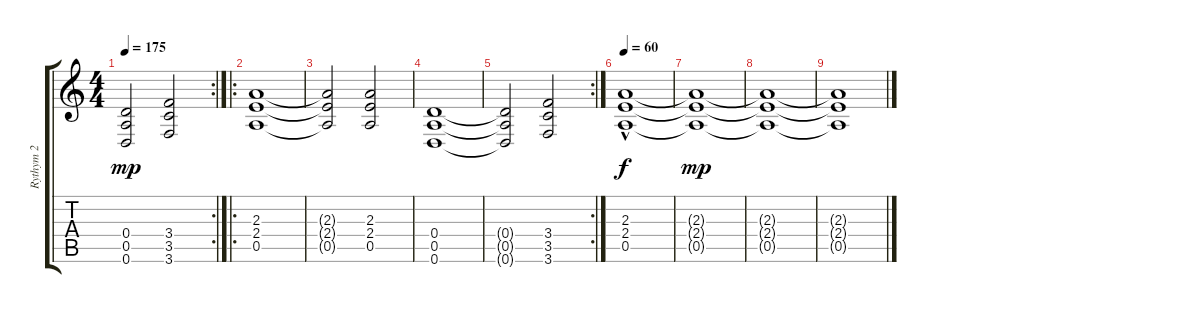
\track ("Rythym 2" "Rythym 2") {instrument distortionguitar}
\staff {score tabs}
\tuning (E4 B3 G3 D3 A2 D2) {hide}
\rc 2
\ts (4 4)
\tempo 175
\clef g2
\ks c
(0.4{t} 0.5{t} 0.6{t}).2{dy mp} (3.4 3.5 3.6).2 |
\ro
(2.3 2.4 0.5).1 |
(2.3{t} 2.4{t} 0.5{t}).2 (2.3 2.4 0.5).2 |
(0.4 0.5 0.6).1 |
\rc 2
(0.4{t} 0.5{t} 0.6{t}).2 (3.4 3.5 3.6).2 |
\tempo 60
(2.3{hac} 2.4{hac} 0.5{hac}).1{dy f} |
(2.3{t} 2.4{t} 0.5{t}).1{dy mp} |
(2.3{t} 2.4{t} 0.5{t}).1 |
(2.3{t} 2.4{t} 0.5{t}).1
